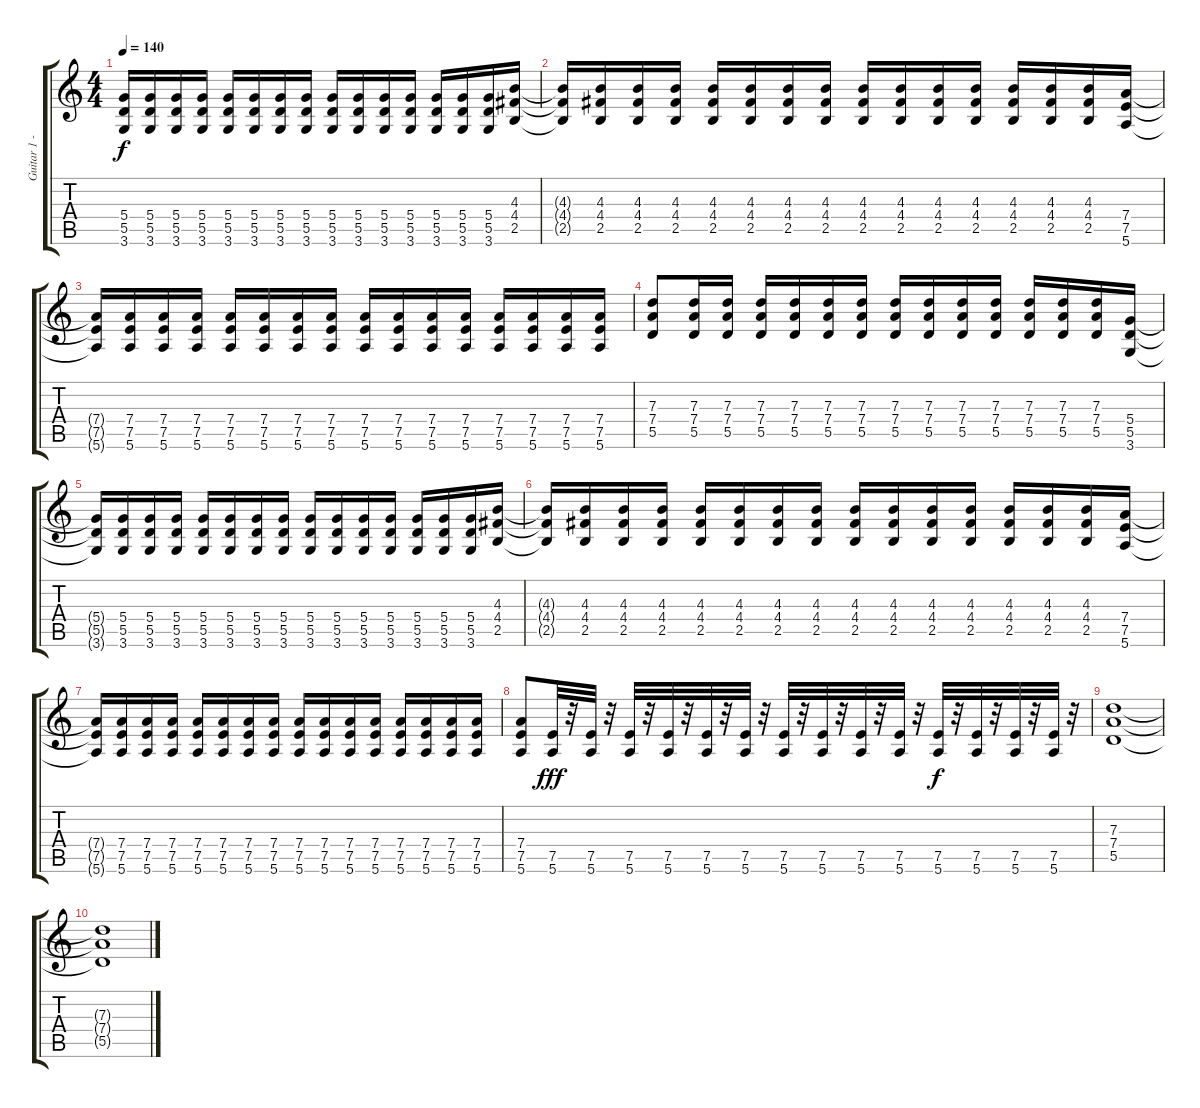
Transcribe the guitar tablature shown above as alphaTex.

\track ("Guitar 1 - Mathias" "Guitar 1 -") {instrument distortionguitar}
\staff {score tabs}
\tuning (E4 B3 G3 D3 A2 E2) {hide}
\ts (4 4)
\tempo 140
\clef g2
\ks c
(5.4{t} 5.5{t} 3.6{t}).16{dy f} (5.4 5.5 3.6).16 (5.4 5.5 3.6).16 (5.4 5.5 3.6).16 (5.4 5.5 3.6).16 (5.4 5.5 3.6).16 (5.4 5.5 3.6).16 (5.4 5.5 3.6).16 (5.4 5.5 3.6).16 (5.4 5.5 3.6).16 (5.4 5.5 3.6).16 (5.4 5.5 3.6).16 (5.4 5.5 3.6).16 (5.4 5.5 3.6).16 (5.4 5.5 3.6).16 (4.3 4.4 2.5).16 |
(4.3{t} 4.4{t} 2.5{t}).16 (4.3 4.4 2.5).16 (4.3 4.4 2.5).16 (4.3 4.4 2.5).16 (4.3 4.4 2.5).16 (4.3 4.4 2.5).16 (4.3 4.4 2.5).16 (4.3 4.4 2.5).16 (4.3 4.4 2.5).16 (4.3 4.4 2.5).16 (4.3 4.4 2.5).16 (4.3 4.4 2.5).16 (4.3 4.4 2.5).16 (4.3 4.4 2.5).16 (4.3 4.4 2.5).16 (7.4 7.5 5.6).16 |
(7.4{t} 7.5{t} 5.6{t}).16 (7.4 7.5 5.6).16 (7.4 7.5 5.6).16 (7.4 7.5 5.6).16 (7.4 7.5 5.6).16 (7.4 7.5 5.6).16 (7.4 7.5 5.6).16 (7.4 7.5 5.6).16 (7.4 7.5 5.6).16 (7.4 7.5 5.6).16 (7.4 7.5 5.6).16 (7.4 7.5 5.6).16 (7.4 7.5 5.6).16 (7.4 7.5 5.6).16 (7.4 7.5 5.6).16 (7.4 7.5 5.6).16 |
(7.3 7.4 5.5).8 (7.3 7.4 5.5).16 (7.3 7.4 5.5).16 (7.3 7.4 5.5).16 (7.3 7.4 5.5).16 (7.3 7.4 5.5).16 (7.3 7.4 5.5).16 (7.3 7.4 5.5).16 (7.3 7.4 5.5).16 (7.3 7.4 5.5).16 (7.3 7.4 5.5).16 (7.3 7.4 5.5).16 (7.3 7.4 5.5).16 (7.3 7.4 5.5).16 (5.4 5.5 3.6).16 |
(5.4{t} 5.5{t} 3.6{t}).16 (5.4 5.5 3.6).16 (5.4 5.5 3.6).16 (5.4 5.5 3.6).16 (5.4 5.5 3.6).16 (5.4 5.5 3.6).16 (5.4 5.5 3.6).16 (5.4 5.5 3.6).16 (5.4 5.5 3.6).16 (5.4 5.5 3.6).16 (5.4 5.5 3.6).16 (5.4 5.5 3.6).16 (5.4 5.5 3.6).16 (5.4 5.5 3.6).16 (5.4 5.5 3.6).16 (4.3 4.4 2.5).16 |
(4.3{t} 4.4{t} 2.5{t}).16 (4.3 4.4 2.5).16 (4.3 4.4 2.5).16 (4.3 4.4 2.5).16 (4.3 4.4 2.5).16 (4.3 4.4 2.5).16 (4.3 4.4 2.5).16 (4.3 4.4 2.5).16 (4.3 4.4 2.5).16 (4.3 4.4 2.5).16 (4.3 4.4 2.5).16 (4.3 4.4 2.5).16 (4.3 4.4 2.5).16 (4.3 4.4 2.5).16 (4.3 4.4 2.5).16 (7.4 7.5 5.6).16 |
(7.4{t} 7.5{t} 5.6{t}).16 (7.4 7.5 5.6).16 (7.4 7.5 5.6).16 (7.4 7.5 5.6).16 (7.4 7.5 5.6).16 (7.4 7.5 5.6).16 (7.4 7.5 5.6).16 (7.4 7.5 5.6).16 (7.4 7.5 5.6).16 (7.4 7.5 5.6).16 (7.4 7.5 5.6).16 (7.4 7.5 5.6).16 (7.4 7.5 5.6).16 (7.4 7.5 5.6).16 (7.4 7.5 5.6).16 (7.4 7.5 5.6).16 |
(7.4 7.5 5.6).8 (7.5 5.6).32{dy fff} r.32 (7.5 5.6).32 r.32 (7.5 5.6).32 r.32 (7.5 5.6).32 r.32 (7.5 5.6).32 r.32 (7.5 5.6).32 r.32 (7.5 5.6).32 r.32 (7.5 5.6).32 r.32 (7.5 5.6).32 r.32 (7.5 5.6).32 r.32 (7.5 5.6).32{dy f} r.32 (7.5 5.6).32 r.32 (7.5 5.6).32 r.32 (7.5 5.6).32 r.32 |
(7.3 7.4 5.5).1 |
(7.3{t} 7.4{t} 5.5{t}).1
